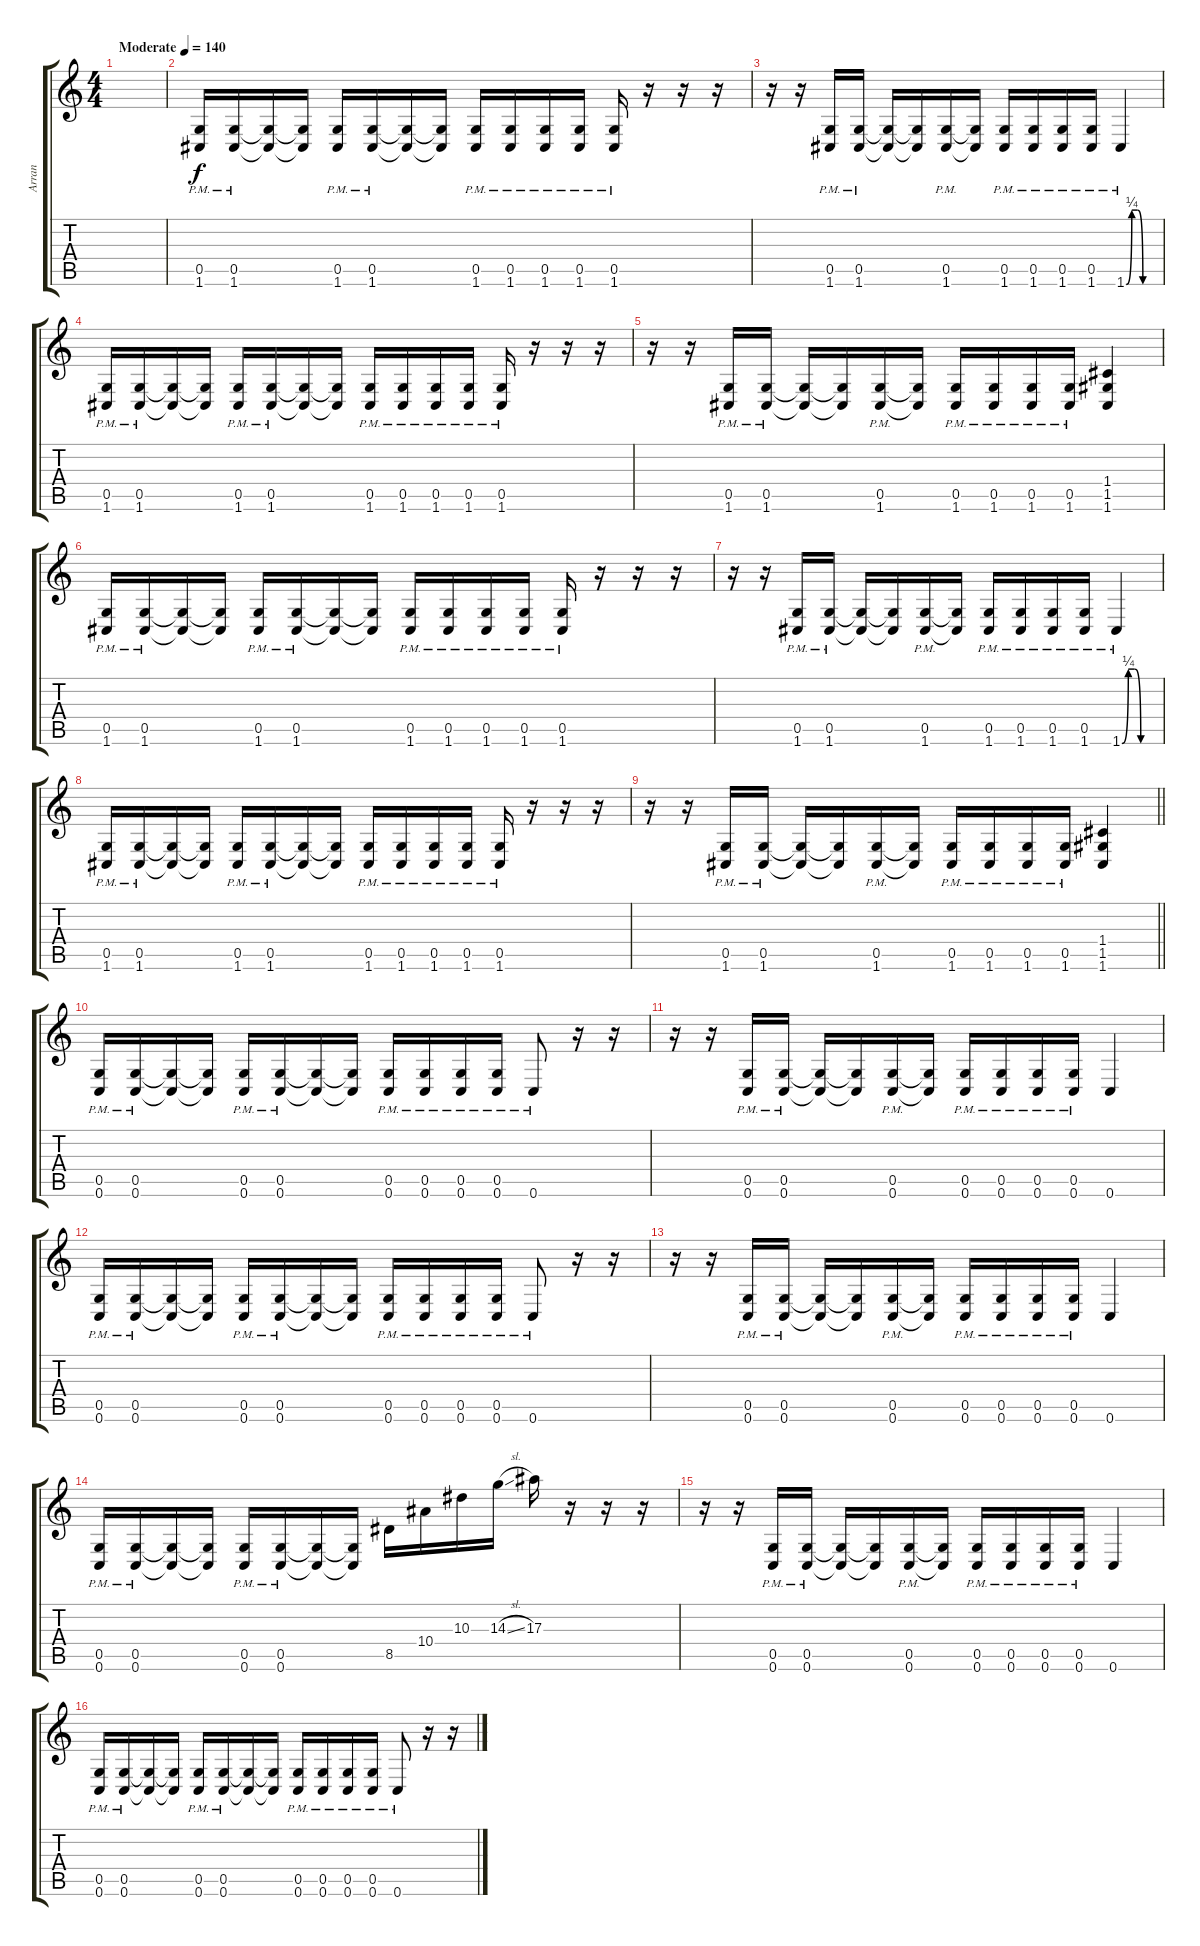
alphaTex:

\track ("Arran" "Arran") {instrument distortionguitar}
\staff {score tabs}
\tuning (D4 A3 F3 C3 G2 C2) {hide}
\ts (4 4)
\tempo (140 "Moderate")
\clef g2
\ks c
|
(0.5{pm} 1.6{pm}).16 (0.5{pm} 1.6{pm}).16 (0.5{t} 1.6{t}).16 (0.5{t} 1.6{t}).16 (0.5{pm} 1.6{pm}).16 (0.5{pm} 1.6{pm}).16 (0.5{t} 1.6{t}).16 (0.5{t} 1.6{t}).16 (0.5{pm} 1.6{pm}).16 (0.5{pm} 1.6{pm}).16 (0.5{pm} 1.6{pm}).16 (0.5{pm} 1.6{pm}).16 (0.5{pm} 1.6{pm}).16 r.16 r.16 r.16 |
r.16 r.16 (0.5{pm} 1.6{pm}).16 (0.5{pm} 1.6{pm}).16 (0.5{t} 1.6{t}).16 (0.5{t} 1.6{t}).16 (0.5{pm} 1.6{pm}).16 (0.5{t} 1.6{t}).16 (0.5{pm} 1.6{pm}).16 (0.5{pm} 1.6{pm}).16 (0.5{pm} 1.6{pm}).16 (0.5{pm} 1.6{pm}).16 1.6{be (custom 0 0 10 1 20 1 30 0 60 0) pm}.4 |
(0.5{pm} 1.6{pm}).16 (0.5{pm} 1.6{pm}).16 (0.5{t} 1.6{t}).16 (0.5{t} 1.6{t}).16 (0.5{pm} 1.6{pm}).16 (0.5{pm} 1.6{pm}).16 (0.5{t} 1.6{t}).16 (0.5{t} 1.6{t}).16 (0.5{pm} 1.6{pm}).16 (0.5{pm} 1.6{pm}).16 (0.5{pm} 1.6{pm}).16 (0.5{pm} 1.6{pm}).16 (0.5{pm} 1.6{pm}).16 r.16 r.16 r.16 |
r.16 r.16 (0.5{pm} 1.6{pm}).16 (0.5{pm} 1.6{pm}).16 (0.5{t} 1.6{t}).16 (0.5{t} 1.6{t}).16 (0.5{pm} 1.6{pm}).16 (0.5{t} 1.6{t}).16 (0.5{pm} 1.6{pm}).16 (0.5{pm} 1.6{pm}).16 (0.5{pm} 1.6{pm}).16 (0.5{pm} 1.6{pm}).16 (1.4 1.5 1.6).4 |
(0.5{pm} 1.6{pm}).16 (0.5{pm} 1.6{pm}).16 (0.5{t} 1.6{t}).16 (0.5{t} 1.6{t}).16 (0.5{pm} 1.6{pm}).16 (0.5{pm} 1.6{pm}).16 (0.5{t} 1.6{t}).16 (0.5{t} 1.6{t}).16 (0.5{pm} 1.6{pm}).16 (0.5{pm} 1.6{pm}).16 (0.5{pm} 1.6{pm}).16 (0.5{pm} 1.6{pm}).16 (0.5{pm} 1.6{pm}).16 r.16 r.16 r.16 |
r.16 r.16 (0.5{pm} 1.6{pm}).16 (0.5{pm} 1.6{pm}).16 (0.5{t} 1.6{t}).16 (0.5{t} 1.6{t}).16 (0.5{pm} 1.6{pm}).16 (0.5{t} 1.6{t}).16 (0.5{pm} 1.6{pm}).16 (0.5{pm} 1.6{pm}).16 (0.5{pm} 1.6{pm}).16 (0.5{pm} 1.6{pm}).16 1.6{be (custom 0 0 10 1 20 1 30 0 60 0) pm}.4 |
(0.5{pm} 1.6{pm}).16 (0.5{pm} 1.6{pm}).16 (0.5{t} 1.6{t}).16 (0.5{t} 1.6{t}).16 (0.5{pm} 1.6{pm}).16 (0.5{pm} 1.6{pm}).16 (0.5{t} 1.6{t}).16 (0.5{t} 1.6{t}).16 (0.5{pm} 1.6{pm}).16 (0.5{pm} 1.6{pm}).16 (0.5{pm} 1.6{pm}).16 (0.5{pm} 1.6{pm}).16 (0.5{pm} 1.6{pm}).16 r.16 r.16 r.16 |
\barLineRight lightlight
r.16 r.16 (0.5{pm} 1.6{pm}).16 (0.5{pm} 1.6{pm}).16 (0.5{t} 1.6{t}).16 (0.5{t} 1.6{t}).16 (0.5{pm} 1.6{pm}).16 (0.5{t} 1.6{t}).16 (0.5{pm} 1.6{pm}).16 (0.5{pm} 1.6{pm}).16 (0.5{pm} 1.6{pm}).16 (0.5{pm} 1.6{pm}).16 (1.4 1.5 1.6).4 |
\section ("" "")
(0.5{pm} 0.6{pm}).16 (0.5{pm} 0.6{pm}).16 (0.5{t} 0.6{t}).16 (0.5{t} 0.6{t}).16 (0.5{pm} 0.6{pm}).16 (0.5{pm} 0.6{pm}).16 (0.5{t} 0.6{t}).16 (0.5{t} 0.6{t}).16 (0.5{pm} 0.6{pm}).16 (0.5{pm} 0.6{pm}).16 (0.5{pm} 0.6{pm}).16 (0.5{pm} 0.6{pm}).16 0.6{pm}.8 r.16 r.16 |
r.16 r.16 (0.5{pm} 0.6{pm}).16 (0.5{pm} 0.6{pm}).16 (0.5{t} 0.6{t}).16 (0.5{t} 0.6{t}).16 (0.5{pm} 0.6{pm}).16 (0.5{t} 0.6{t}).16 (0.5{pm} 0.6{pm}).16 (0.5{pm} 0.6{pm}).16 (0.5{pm} 0.6{pm}).16 (0.5{pm} 0.6{pm}).16 0.6.4 |
(0.5{pm} 0.6{pm}).16 (0.5{pm} 0.6{pm}).16 (0.5{t} 0.6{t}).16 (0.5{t} 0.6{t}).16 (0.5{pm} 0.6{pm}).16 (0.5{pm} 0.6{pm}).16 (0.5{t} 0.6{t}).16 (0.5{t} 0.6{t}).16 (0.5{pm} 0.6{pm}).16 (0.5{pm} 0.6{pm}).16 (0.5{pm} 0.6{pm}).16 (0.5{pm} 0.6{pm}).16 0.6{pm}.8 r.16 r.16 |
r.16 r.16 (0.5{pm} 0.6{pm}).16 (0.5{pm} 0.6{pm}).16 (0.5{t} 0.6{t}).16 (0.5{t} 0.6{t}).16 (0.5{pm} 0.6{pm}).16 (0.5{t} 0.6{t}).16 (0.5{pm} 0.6{pm}).16 (0.5{pm} 0.6{pm}).16 (0.5{pm} 0.6{pm}).16 (0.5{pm} 0.6{pm}).16 0.6.4 |
(0.5{pm} 0.6{pm}).16 (0.5{pm} 0.6{pm}).16 (0.5{t} 0.6{t}).16 (0.5{t} 0.6{t}).16 (0.5{pm} 0.6{pm}).16 (0.5{pm} 0.6{pm}).16 (0.5{t} 0.6{t}).16 (0.5{t} 0.6{t}).16 8.5.16 10.4.16 10.3.16 14.3{sl}.16 17.3.16 r.16 r.16 r.16 |
r.16 r.16 (0.5{pm} 0.6{pm}).16 (0.5{pm} 0.6{pm}).16 (0.5{t} 0.6{t}).16 (0.5{t} 0.6{t}).16 (0.5{pm} 0.6{pm}).16 (0.5{t} 0.6{t}).16 (0.5{pm} 0.6{pm}).16 (0.5{pm} 0.6{pm}).16 (0.5{pm} 0.6{pm}).16 (0.5{pm} 0.6{pm}).16 0.6.4 |
(0.5{pm} 0.6{pm}).16 (0.5{pm} 0.6{pm}).16 (0.5{t} 0.6{t}).16 (0.5{t} 0.6{t}).16 (0.5{pm} 0.6{pm}).16 (0.5{pm} 0.6{pm}).16 (0.5{t} 0.6{t}).16 (0.5{t} 0.6{t}).16 (0.5{pm} 0.6{pm}).16 (0.5{pm} 0.6{pm}).16 (0.5{pm} 0.6{pm}).16 (0.5{pm} 0.6{pm}).16 0.6{pm}.8 r.16 r.16
